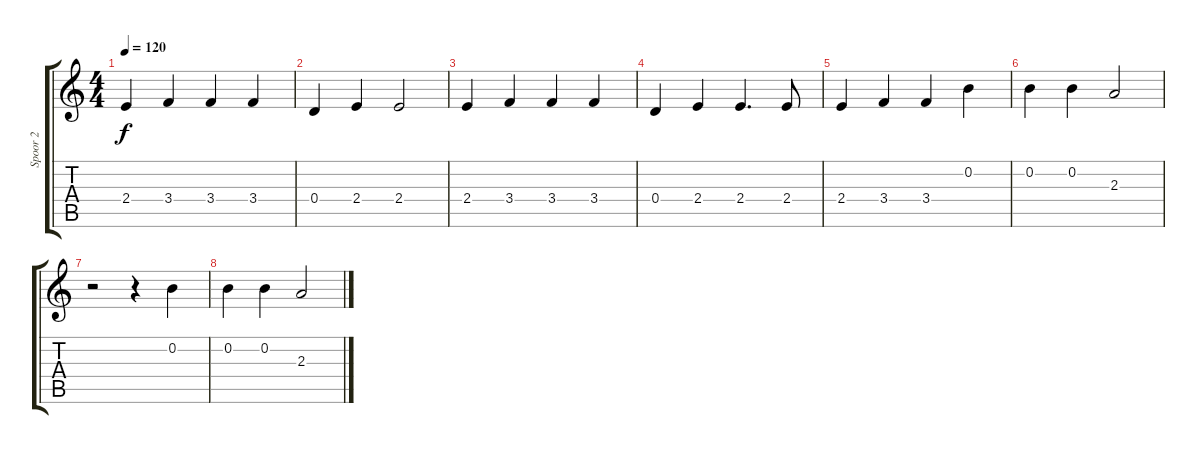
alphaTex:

\track ("Spoor 2" "Spoor 2") {instrument electricguitarclean}
\staff {score tabs}
\tuning (E4 B3 G3 D3 A2 E2) {hide}
\ts (4 4)
\tempo 120
\clef g2
\ks c
2.4.4{dy f} 3.4.4 3.4.4 3.4.4 |
0.4.4 2.4.4 2.4.2 |
2.4.4 3.4.4 3.4.4 3.4.4 |
0.4.4 2.4.4 2.4.4{d} 2.4.8 |
2.4.4 3.4.4 3.4.4 0.2.4 |
0.2.4 0.2.4 2.3.2 |
r.2 r.4 0.2.4 |
0.2.4 0.2.4 2.3.2
